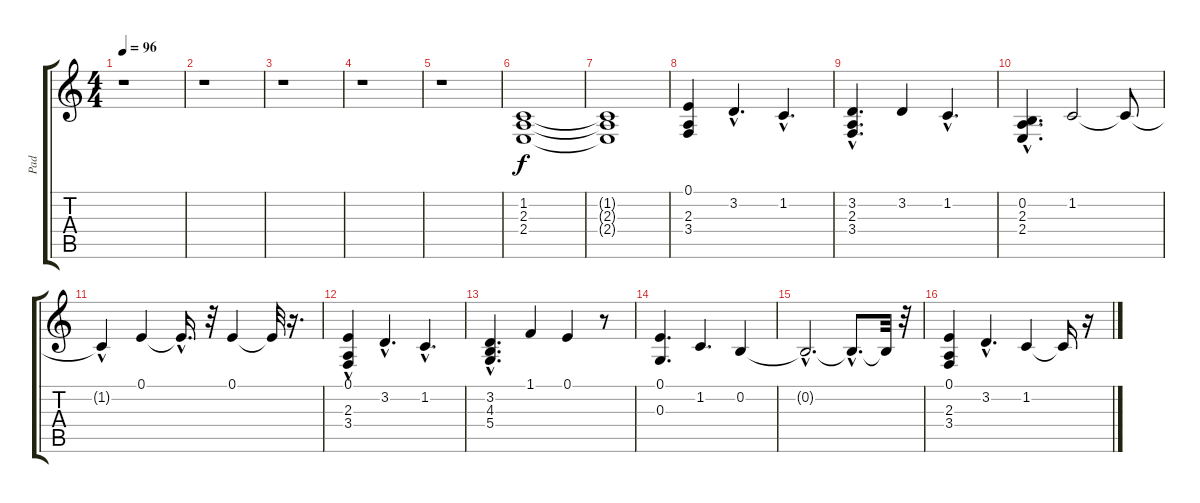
\track ("Pad" "Pad") {instrument pad7halo}
\staff {score tabs}
\tuning (E4 B3 G3 D3 A2 E2) {hide}
\ts (4 4)
\tempo 96
\clef g2
\ks c
r.1{dy f} |
r.1 |
r.1 |
r.1 |
r.1 |
(1.2 2.3 2.4).1 |
(1.2{t} 2.3{t} 2.4{t}).1 |
(0.1 2.3 3.4).4 3.2{hac}.4{d} 1.2{hac}.4{d} |
(3.2{hac} 2.3 3.4).4{d} 3.2.4 1.2{hac}.4{d} |
(0.2{hac} 2.3 2.4).4{d} 1.2.2 1.2{t}.8 |
1.2{hac t}.4 0.1.4 0.1{hac t}.16{d} r.32 0.1.4 0.1{t}.32 r.16{d} |
(0.1 2.3{hac} 3.4{hac}).4 3.2{hac}.4{d} 1.2{hac}.4{d} |
(3.2{hac} 4.3 5.4).4{d} 1.1.4 0.1.4 r.8 |
(0.1 0.3).4{d} 1.2.4{d} 0.2.4 |
0.2{hac t}.2{d} 0.2{hac t}.8{d} 0.2{t}.32 r.32 |
(0.1 2.3 3.4).4 3.2{hac}.4{d} 1.2.4 1.2{t}.16 r.16
